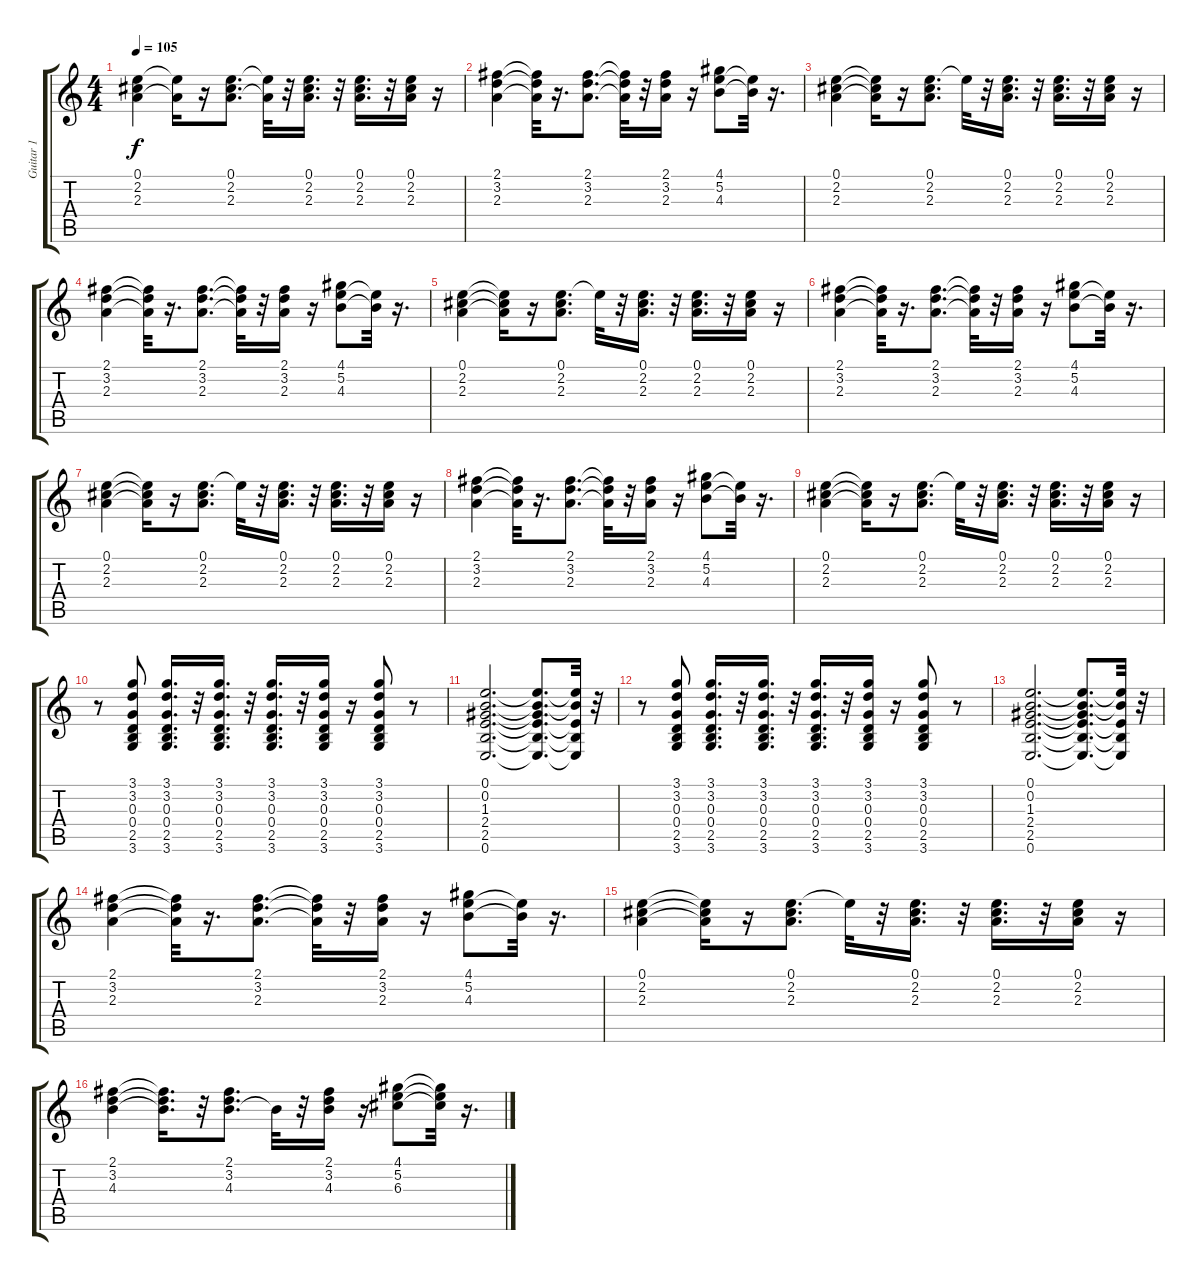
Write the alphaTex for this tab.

\track ("Guitar 1" "Guitar 1") {instrument electricguitarclean}
\staff {score tabs}
\tuning (E4 B3 G3 D3 A2 E2) {hide}
\ts (4 4)
\tempo 105
\clef g2
\ks c
(0.1 2.2 2.3).4{dy f} (0.1{t} 2.3{t}).16 r.16 (0.1 2.2 2.3).8{d} (0.1{t} 2.3{t}).32 r.32 (0.1 2.2 2.3).16{d} r.32 (0.1 2.2 2.3).16{d} r.32 (0.1 2.2 2.3).16 r.16 |
(2.1 3.2 2.3).4 (2.1{t} 3.2{t} 2.3{t}).32 r.16{d} (2.1 3.2 2.3).8{d} (2.1{t} 3.2{t} 2.3{t}).32 r.32 (2.1 3.2 2.3).16 r.16 (4.1 5.2 4.3).8 (5.2{t} 4.3{t}).32 r.16{d} |
(0.1 2.2 2.3).4 (0.1{t} 2.2{t} 2.3{t}).16 r.16 (0.1 2.2 2.3).8{d} 0.1{t}.32 r.32 (0.1 2.2 2.3).16{d} r.32 (0.1 2.2 2.3).16{d} r.32 (0.1 2.2 2.3).16 r.16 |
(2.1 3.2 2.3).4 (2.1{t} 3.2{t} 2.3{t}).32 r.16{d} (2.1 3.2 2.3).8{d} (2.1{t} 3.2{t} 2.3{t}).32 r.32 (2.1 3.2 2.3).16 r.16 (4.1 5.2 4.3).8 (5.2{t} 4.3{t}).32 r.16{d} |
(0.1 2.2 2.3).4 (0.1{t} 2.2{t} 2.3{t}).16 r.16 (0.1 2.2 2.3).8{d} 0.1{t}.32 r.32 (0.1 2.2 2.3).16{d} r.32 (0.1 2.2 2.3).16{d} r.32 (0.1 2.2 2.3).16 r.16 |
(2.1 3.2 2.3).4 (2.1{t} 3.2{t} 2.3{t}).32 r.16{d} (2.1 3.2 2.3).8{d} (2.1{t} 3.2{t} 2.3{t}).32 r.32 (2.1 3.2 2.3).16 r.16 (4.1 5.2 4.3).8 (5.2{t} 4.3{t}).32 r.16{d} |
(0.1 2.2 2.3).4 (0.1{t} 2.2{t} 2.3{t}).16 r.16 (0.1 2.2 2.3).8{d} 0.1{t}.32 r.32 (0.1 2.2 2.3).16{d} r.32 (0.1 2.2 2.3).16{d} r.32 (0.1 2.2 2.3).16 r.16 |
(2.1 3.2 2.3).4 (2.1{t} 3.2{t} 2.3{t}).32 r.16{d} (2.1 3.2 2.3).8{d} (2.1{t} 3.2{t} 2.3{t}).32 r.32 (2.1 3.2 2.3).16 r.16 (4.1 5.2 4.3).8 (5.2{t} 4.3{t}).32 r.16{d} |
(0.1 2.2 2.3).4 (0.1{t} 2.2{t} 2.3{t}).16 r.16 (0.1 2.2 2.3).8{d} 0.1{t}.32 r.32 (0.1 2.2 2.3).16{d} r.32 (0.1 2.2 2.3).16{d} r.32 (0.1 2.2 2.3).16 r.16 |
r.8 (3.1 3.2 0.3 0.4 2.5 3.6).8{volume 8} (3.1 3.2 0.3 0.4 2.5 3.6).16{d volume 9} r.32 (3.1 3.2 0.3 0.4 2.5 3.6).16{d volume 10} r.32 (3.1 3.2 0.3 0.4 2.5 3.6).16{d volume 11} r.32 (3.1 3.2 0.3 0.4 2.5 3.6).16{volume 11} r.16 (3.1 3.2 0.3 0.4 2.5 3.6).8{volume 12} r.8 |
(0.1 0.2 1.3 2.4 2.5 0.6).2{d volume 13} (0.1{t} 0.2{t} 1.3{t} 2.4{t} 2.5{t} 0.6{t}).8{d} (0.1{t} 0.2{t} 2.4{t} 2.5{t} 0.6{t}).32 r.32 |
r.8 (3.1 3.2 0.3 0.4 2.5 3.6).8{volume 8} (3.1 3.2 0.3 0.4 2.5 3.6).16{d volume 9} r.32 (3.1 3.2 0.3 0.4 2.5 3.6).16{d volume 10} r.32 (3.1 3.2 0.3 0.4 2.5 3.6).16{d volume 11} r.32 (3.1 3.2 0.3 0.4 2.5 3.6).16{volume 11} r.16 (3.1 3.2 0.3 0.4 2.5 3.6).8{volume 12} r.8 |
(0.1 0.2 1.3 2.4 2.5 0.6).2{d volume 13} (0.1{t} 0.2{t} 1.3{t} 2.4{t} 2.5{t} 0.6{t}).8{d} (0.1{t} 0.2{t} 2.4{t} 2.5{t} 0.6{t}).32 r.32 |
(2.1 3.2 2.3).4{volume 7} (2.1{t} 3.2{t} 2.3{t}).32 r.16{d} (2.1 3.2 2.3).8{d} (2.1{t} 3.2{t} 2.3{t}).32 r.32 (2.1 3.2 2.3).16 r.16 (4.1 5.2 4.3).8 (5.2{t} 4.3{t}).32 r.16{d} |
(0.1 2.2 2.3).4 (0.1{t} 2.2{t} 2.3{t}).16 r.16 (0.1 2.2 2.3).8{d} 0.1{t}.32 r.32 (0.1 2.2 2.3).16{d} r.32 (0.1 2.2 2.3).16{d} r.32 (0.1 2.2 2.3).16 r.16 |
(2.1 3.2 4.3).4 (2.1{t} 3.2{t} 4.3{t}).16{d} r.32 (2.1 3.2 4.3).8{d} 4.3{t}.32 r.32 (2.1 3.2 4.3).16 r.16 (4.1 5.2 6.3).8 (4.1{t} 5.2{t} 6.3{t}).32 r.16{d}
